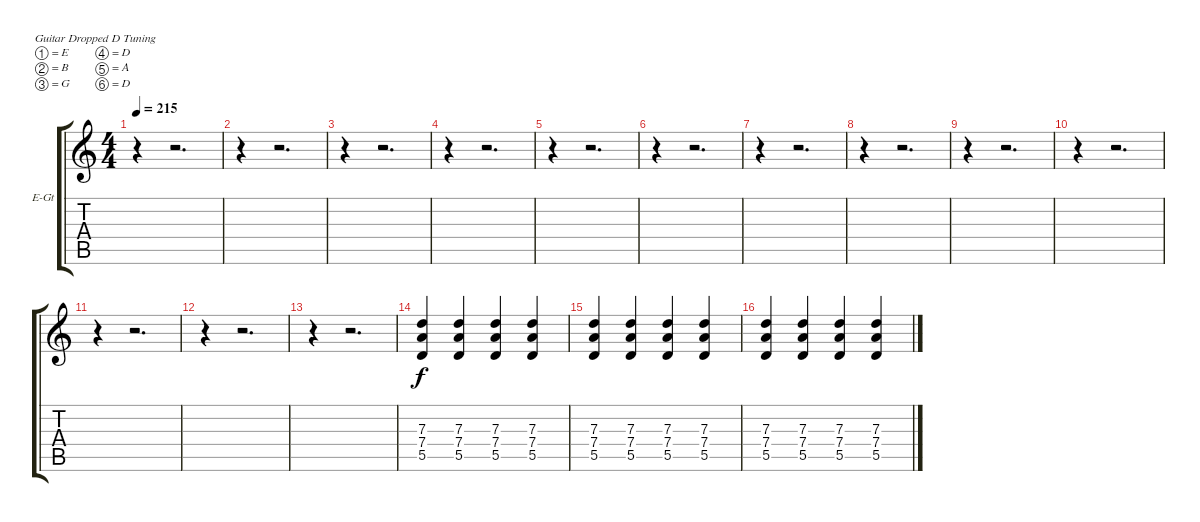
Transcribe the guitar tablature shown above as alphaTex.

\bracketExtendMode groupsimilarinstruments
\firstSystemTrackNameOrientation horizontal
\otherSystemsTrackNameOrientation horizontal
\track ("Distortion-guitar (Paul)" "E-Gt") {instrument distortionguitar}
\staff {score tabs}
\tuning (E4 B3 G3 D3 A2 D2)
\ts (4 4)
\tempo 215
\clef g2
\ks c
r.4{dy f} r.2{d} |
r.4 r.2{d} |
r.4 r.2{d} |
r.4 r.2{d} |
r.4 r.2{d} |
r.4 r.2{d} |
r.4 r.2{d} |
r.4 r.2{d} |
r.4 r.2{d} |
r.4 r.2{d} |
r.4 r.2{d} |
r.4 r.2{d} |
r.4 r.2{d} |
(7.3 7.4 5.5).4 (7.3 7.4 5.5).4 (7.3 7.4 5.5).4 (7.3 7.4 5.5).4 |
(7.3 7.4 5.5).4 (7.3 7.4 5.5).4 (7.3 7.4 5.5).4 (7.3 7.4 5.5).4 |
(7.3 7.4 5.5).4 (7.3 7.4 5.5).4 (7.3 7.4 5.5).4 (7.3 7.4 5.5).4
